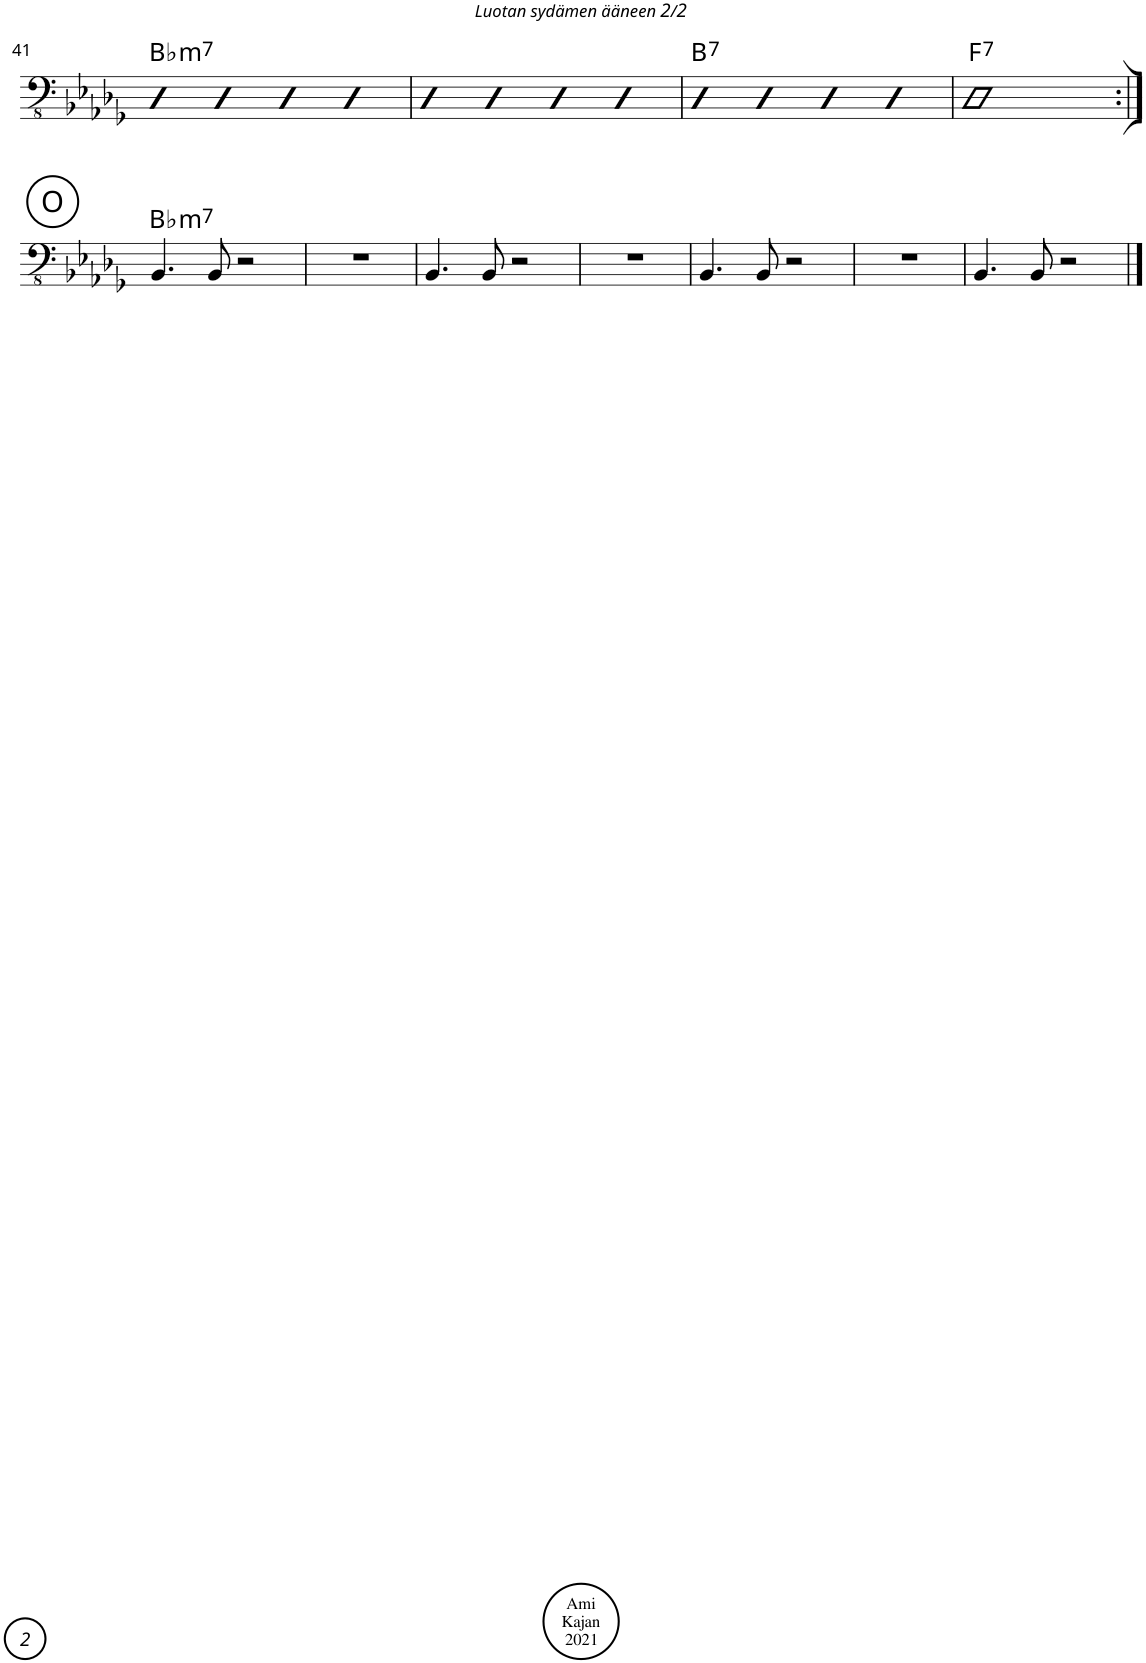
**kern	**harte
*part1	*part1
*staff1	*
*I"Acoustic Bass	*
*I'Bass	*
!!LO:PB:g=z
*clefFv4	*
*k[b-e-a-d-g-]	*
*M4/4	*
*met(c)	*
=41	=41
!	!LO:H:kt=m7
4DD-	Bb:min7
4DD-	.
4DD-	.
4DD-	.
=42	=42
4DD-	.
4DD-	.
4DD-	.
4DD-	.
=43	=43
!	!LO:H:kt=7
4DD-	B:7
4DD-	.
4DD-	.
4DD-	.
=44	=44
!	!LO:H:kt=7
1DD-	F:7
!!LO:LB:g=z
!!LO:REH:place=s1:a:cj:enc=circle:fs=14:t=O
=45:|!	=45:|!
!	!LO:H:kt=m7
4.BBB-/	Bb:min7
8BBB-/	.
2r	.
=46	=46
1r	.
=47	=47
4.BBB-/	.
8BBB-/	.
2r	.
=48	=48
1r	.
=49	=49
4.BBB-/	.
8BBB-/	.
2r	.
=50	=50
1r	.
=51	=51
4.BBB-/	.
8BBB-/	.
2r	.
==	==
*-	*-
